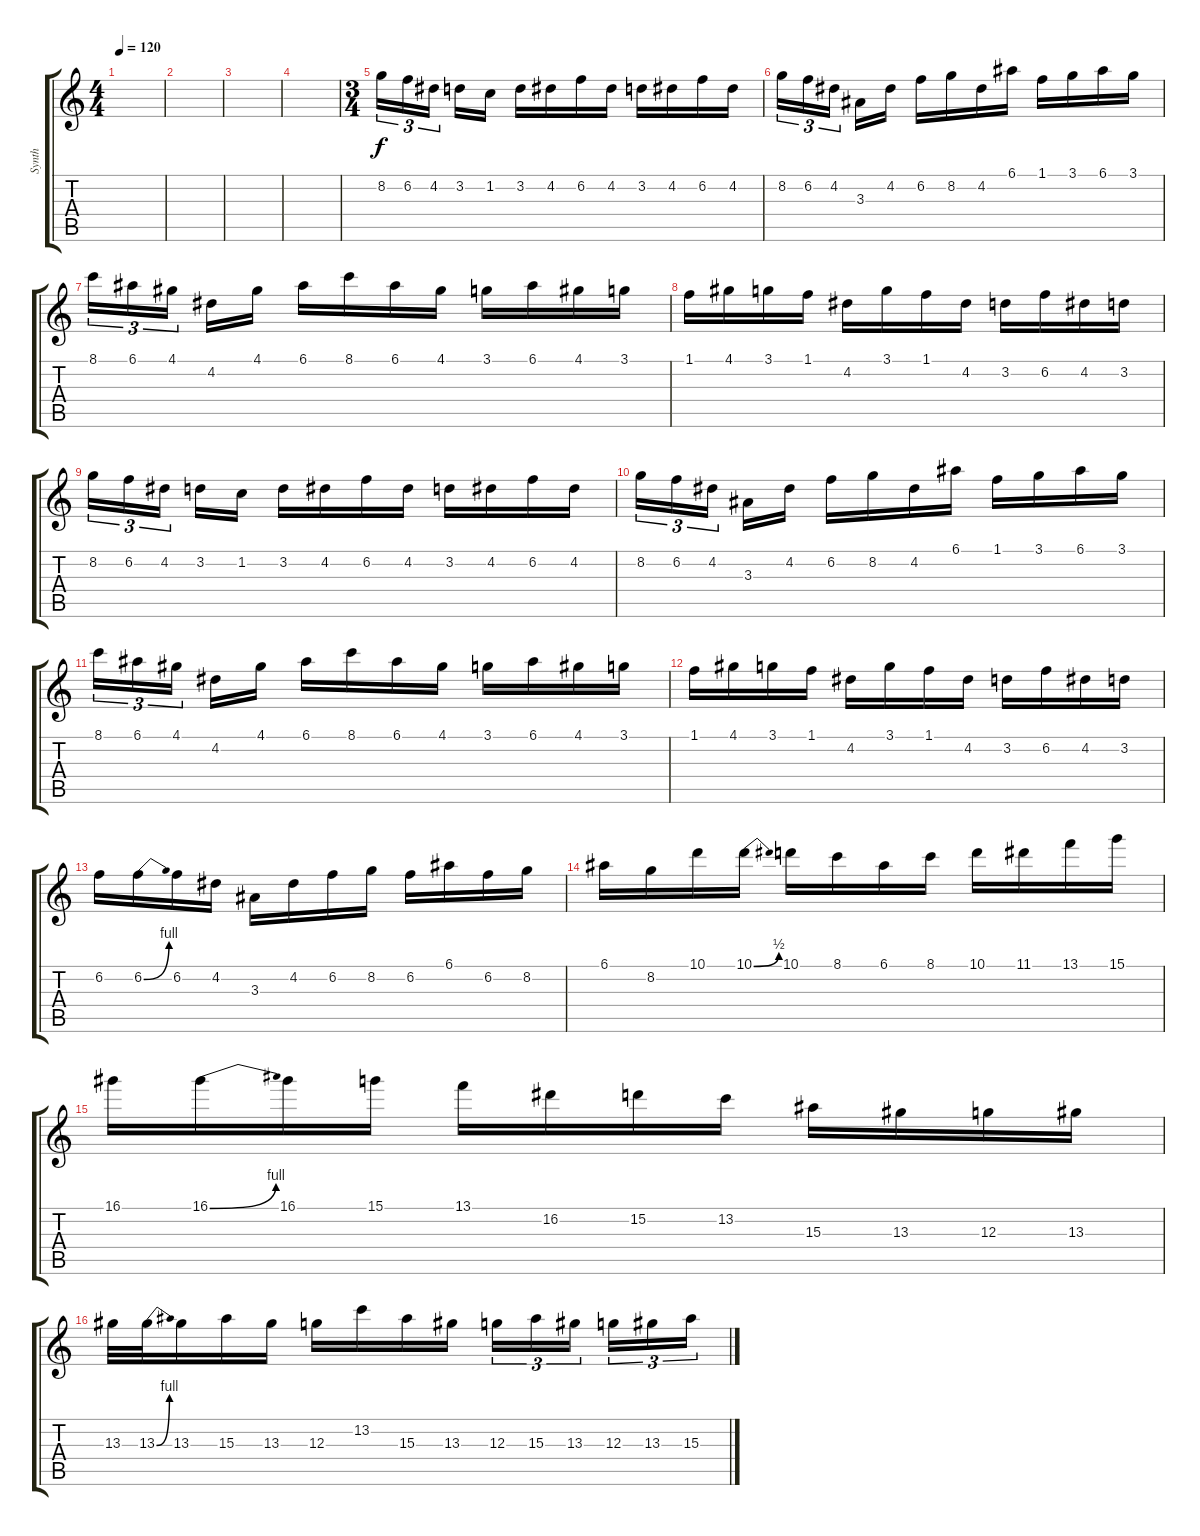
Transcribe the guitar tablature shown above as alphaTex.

\track ("Synth" "Synth") {instrument lead2sawtooth}
\staff {score tabs}
\tuning (E5 B4 G4 D4 A3 E3) {hide}
\ts (4 4)
\tempo 120
\clef g2
\ks c
|
|
|
|
\ts (3 4)
8.2.16{tu (3 2)} 6.2.16{tu (3 2)} 4.2.16{tu (3 2)} 3.2.16 1.2.16 3.2.16 4.2.16 6.2.16 4.2.16 3.2.16 4.2.16 6.2.16 4.2.16 |
8.2.16{tu (3 2)} 6.2.16{tu (3 2)} 4.2.16{tu (3 2)} 3.3.16 4.2.16 6.2.16 8.2.16 4.2.16 6.1.16 1.1.16 3.1.16 6.1.16 3.1.16 |
8.1.16{tu (3 2)} 6.1.16{tu (3 2)} 4.1.16{tu (3 2)} 4.2.16 4.1.16 6.1.16 8.1.16 6.1.16 4.1.16 3.1.16 6.1.16 4.1.16 3.1.16 |
1.1.16 4.1.16 3.1.16 1.1.16 4.2.16 3.1.16 1.1.16 4.2.16 3.2.16 6.2.16 4.2.16 3.2.16 |
8.2.16{tu (3 2)} 6.2.16{tu (3 2)} 4.2.16{tu (3 2)} 3.2.16 1.2.16 3.2.16 4.2.16 6.2.16 4.2.16 3.2.16 4.2.16 6.2.16 4.2.16 |
8.2.16{tu (3 2)} 6.2.16{tu (3 2)} 4.2.16{tu (3 2)} 3.3.16 4.2.16 6.2.16 8.2.16 4.2.16 6.1.16 1.1.16 3.1.16 6.1.16 3.1.16 |
8.1.16{tu (3 2)} 6.1.16{tu (3 2)} 4.1.16{tu (3 2)} 4.2.16 4.1.16 6.1.16 8.1.16 6.1.16 4.1.16 3.1.16 6.1.16 4.1.16 3.1.16 |
1.1.16 4.1.16 3.1.16 1.1.16 4.2.16 3.1.16 1.1.16 4.2.16 3.2.16 6.2.16 4.2.16 3.2.16 |
6.2.16 6.2{be (bend 0 0 60 4)}.16 6.2.16 4.2.16 3.3.16 4.2.16 6.2.16 8.2.16 6.2.16 6.1.16 6.2.16 8.2.16 |
6.1.16 8.2.16 10.1.16 10.1{be (bend 0 0 60 2)}.16 10.1.16 8.1.16 6.1.16 8.1.16 10.1.16 11.1.16 13.1.16 15.1.16 |
16.1.16 16.1{be (bend 0 0 60 4)}.16 16.1.16 15.1.16 13.1.16 16.2.16 15.2.16 13.2.16 15.3.16 13.3.16 12.3.16 13.3.16 |
13.3.32 13.3{be (bend 0 0 60 4)}.32 13.3.16 15.3.16 13.3.16 12.3.16 13.2.16 15.3.16 13.3.16 12.3.16{tu (3 2)} 15.3.16{tu (3 2)} 13.3.16{tu (3 2)} 12.3.16{tu (3 2)} 13.3.16{tu (3 2)} 15.3.16{tu (3 2)}
